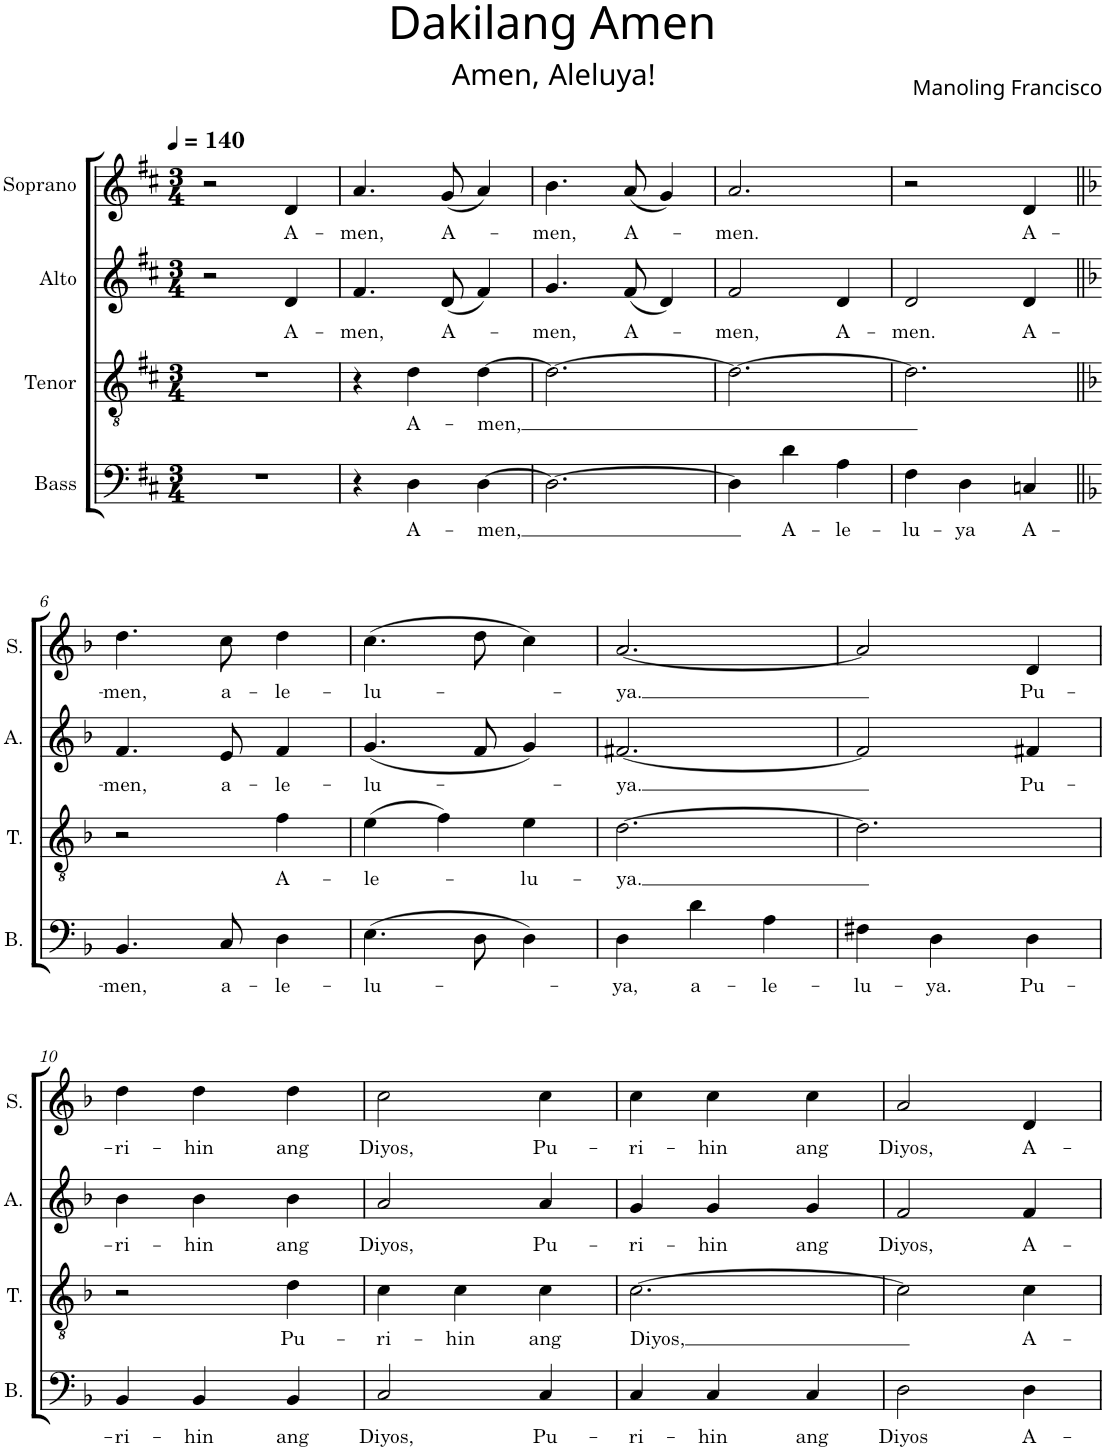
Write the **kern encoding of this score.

**kern	**text	**kern	**text	**kern	**text	**kern	**text
*part4	*part4	*part3	*part3	*part2	*part2	*part1	*part1
*staff4	*staff4	*staff3	*staff3	*staff2	*staff2	*staff1	*staff1
*I"Bass	*	*I"Tenor	*	*I"Alto	*	*I"Soprano	*
*I'B.	*	*I'T.	*	*I'A.	*	*I'S.	*
*clefF4	*	*clefGv2	*	*clefG2	*	*clefG2	*
*k[f#c#]	*	*k[f#c#]	*	*k[f#c#]	*	*k[f#c#]	*
*M3/4	*	*M3/4	*	*M3/4	*	*M3/4	*
*MM140	*	*MM140	*	*MM140	*	*MM140	*
=1	=1	=1	=1	=1	=1	=1	=1
2.r	.	2.r	.	2r	.	2r	.
!	!	!	!	!	!LO:LY:b	!	!LO:LY:b
.	.	.	.	4d/	A-	4d/	A-
=2	=2	=2	=2	=2	=2	=2	=2
!	!	!	!	!	!LO:LY:b	!	!LO:LY:b
4r	.	4r	.	4.f#/	-men,	4.a/	-men,
!	!LO:LY:b	!	!LO:LY:b	!	!	!	!
4D\	A-	4d\	A-	.	.	.	.
!	!	!	!	!	!LO:LY:b	!	!LO:LY:b
.	.	.	.	(8d/	A-	(8g/	A-
!	!LO:LY:b	!	!LO:LY:b	!	!	!	!
[4D\	-men,	[4d\	-men,	4f#/)	.	4a/)	.
=3	=3	=3	=3	=3	=3	=3	=3
!	!	!	!	!	!LO:LY:b	!	!LO:LY:b
2.D\_	.	2.d\_	.	4.g/	-men,	4.b\	-men,
!	!	!	!	!	!LO:LY:b	!	!LO:LY:b
.	.	.	.	(8f#/	A-	(8a/	A-
.	.	.	.	4d/)	.	4g/)	.
=4	=4	=4	=4	=4	=4	=4	=4
!	!	!	!	!	!LO:LY:b	!	!LO:LY:b
4D\]	.	2.d\_	.	2f#/	-men,	2.a/	-men.
!	!LO:LY:b	!	!	!	!	!	!
4d\	A-	.	.	.	.	.	.
!	!LO:LY:b	!	!	!	!LO:LY:b	!	!
4A\	-le-	.	.	4d/	A-	.	.
=5	=5	=5	=5	=5	=5	=5	=5
!	!LO:LY:b	!	!	!	!LO:LY:b	!	!
4F#\	-lu-	2.d\]	.	2d/	-men.	2r	.
!	!LO:LY:b	!	!	!	!	!	!
4D\	-ya	.	.	.	.	.	.
!	!LO:LY:b	!	!	!	!LO:LY:b	!	!LO:LY:b
4Cn/	A-	.	.	4d/	A-	4d/	A-
!!LO:LB:g=z
=6||	=6||	=6||	=6||	=6||	=6||	=6||	=6||
*k[b-]	*	*k[b-]	*	*k[b-]	*	*k[b-]	*
!	!LO:LY:b	!	!	!	!LO:LY:b	!	!LO:LY:b
4.BB-/	-men,	2r	.	4.f/	-men,	4.dd\	-men,
!	!LO:LY:b	!	!	!	!LO:LY:b	!	!LO:LY:b
8C/	a-	.	.	8e/	a-	8cc\	a-
!	!LO:LY:b	!	!LO:LY:b	!	!LO:LY:b	!	!LO:LY:b
4D\	-le-	4f\	A-	4f/	-le-	4dd\	-le-
=7	=7	=7	=7	=7	=7	=7	=7
!	!LO:LY:b	!	!LO:LY:b	!	!LO:LY:b	!	!LO:LY:b
(4.E\	-lu-	(4e\	-le-	(4.g/	-lu-	(4.cc\	-lu-
.	.	4f\)	.	.	.	.	.
8D\	.	.	.	8f/	.	8dd\	.
!	!	!	!LO:LY:b	!	!	!	!
4D\)	.	4e\	-lu-	4g/)	.	4cc\)	.
=8	=8	=8	=8	=8	=8	=8	=8
!	!LO:LY:b	!	!LO:LY:b	!	!LO:LY:b	!	!LO:LY:b
4D\	-ya,	[2.d\	-ya.	[2.f#X/	-ya.	[2.a/	-ya.
!	!LO:LY:b	!	!	!	!	!	!
4d\	a-	.	.	.	.	.	.
!	!LO:LY:b	!	!	!	!	!	!
4A\	-le-	.	.	.	.	.	.
=9	=9	=9	=9	=9	=9	=9	=9
!	!LO:LY:b	!	!	!	!	!	!
4F#X\	-lu-	2.d\]	.	2f#/]	.	2a/]	.
!	!LO:LY:b	!	!	!	!	!	!
4D\	-ya.	.	.	.	.	.	.
!	!LO:LY:b	!	!	!	!LO:LY:b	!	!LO:LY:b
4D\	Pu-	.	.	4f#X/	Pu-	4d/	Pu-
!!LO:LB:g=z
=10	=10	=10	=10	=10	=10	=10	=10
!	!LO:LY:b	!	!	!	!LO:LY:b	!	!LO:LY:b
4BB-/	-ri-	2r	.	4b-\	-ri-	4dd\	-ri-
!	!LO:LY:b	!	!	!	!LO:LY:b	!	!LO:LY:b
4BB-/	-hin	.	.	4b-\	-hin	4dd\	-hin
!	!LO:LY:b	!	!LO:LY:b	!	!LO:LY:b	!	!LO:LY:b
4BB-/	ang	4d\	Pu-	4b-\	ang	4dd\	ang
=11	=11	=11	=11	=11	=11	=11	=11
!	!LO:LY:b	!	!LO:LY:b	!	!LO:LY:b	!	!LO:LY:b
2C/	Diyos,	4c\	-ri-	2a/	Diyos,	2cc\	Diyos,
!	!	!	!LO:LY:b	!	!	!	!
.	.	4c\	-hin	.	.	.	.
!	!LO:LY:b	!	!LO:LY:b	!	!LO:LY:b	!	!LO:LY:b
4C/	Pu-	4c\	ang	4a/	Pu-	4cc\	Pu-
=12	=12	=12	=12	=12	=12	=12	=12
!	!LO:LY:b	!	!LO:LY:b	!	!LO:LY:b	!	!LO:LY:b
4C/	-ri-	[2.c\	Diyos,	4g/	-ri-	4cc\	-ri-
!	!LO:LY:b	!	!	!	!LO:LY:b	!	!LO:LY:b
4C/	-hin	.	.	4g/	-hin	4cc\	-hin
!	!LO:LY:b	!	!	!	!LO:LY:b	!	!LO:LY:b
4C/	ang	.	.	4g/	ang	4cc\	ang
=13	=13	=13	=13	=13	=13	=13	=13
!	!LO:LY:b	!	!	!	!LO:LY:b	!	!LO:LY:b
2D\	Diyos	2c\]	.	2f/	Diyos,	2a/	Diyos,
!	!LO:LY:b	!	!LO:LY:b	!	!LO:LY:b	!	!LO:LY:b
4D\	A-	4c\	A-	4f/	A-	4d/	A-
=	=	=	=	=	=	=	=
*-	*-	*-	*-	*-	*-	*-	*-
